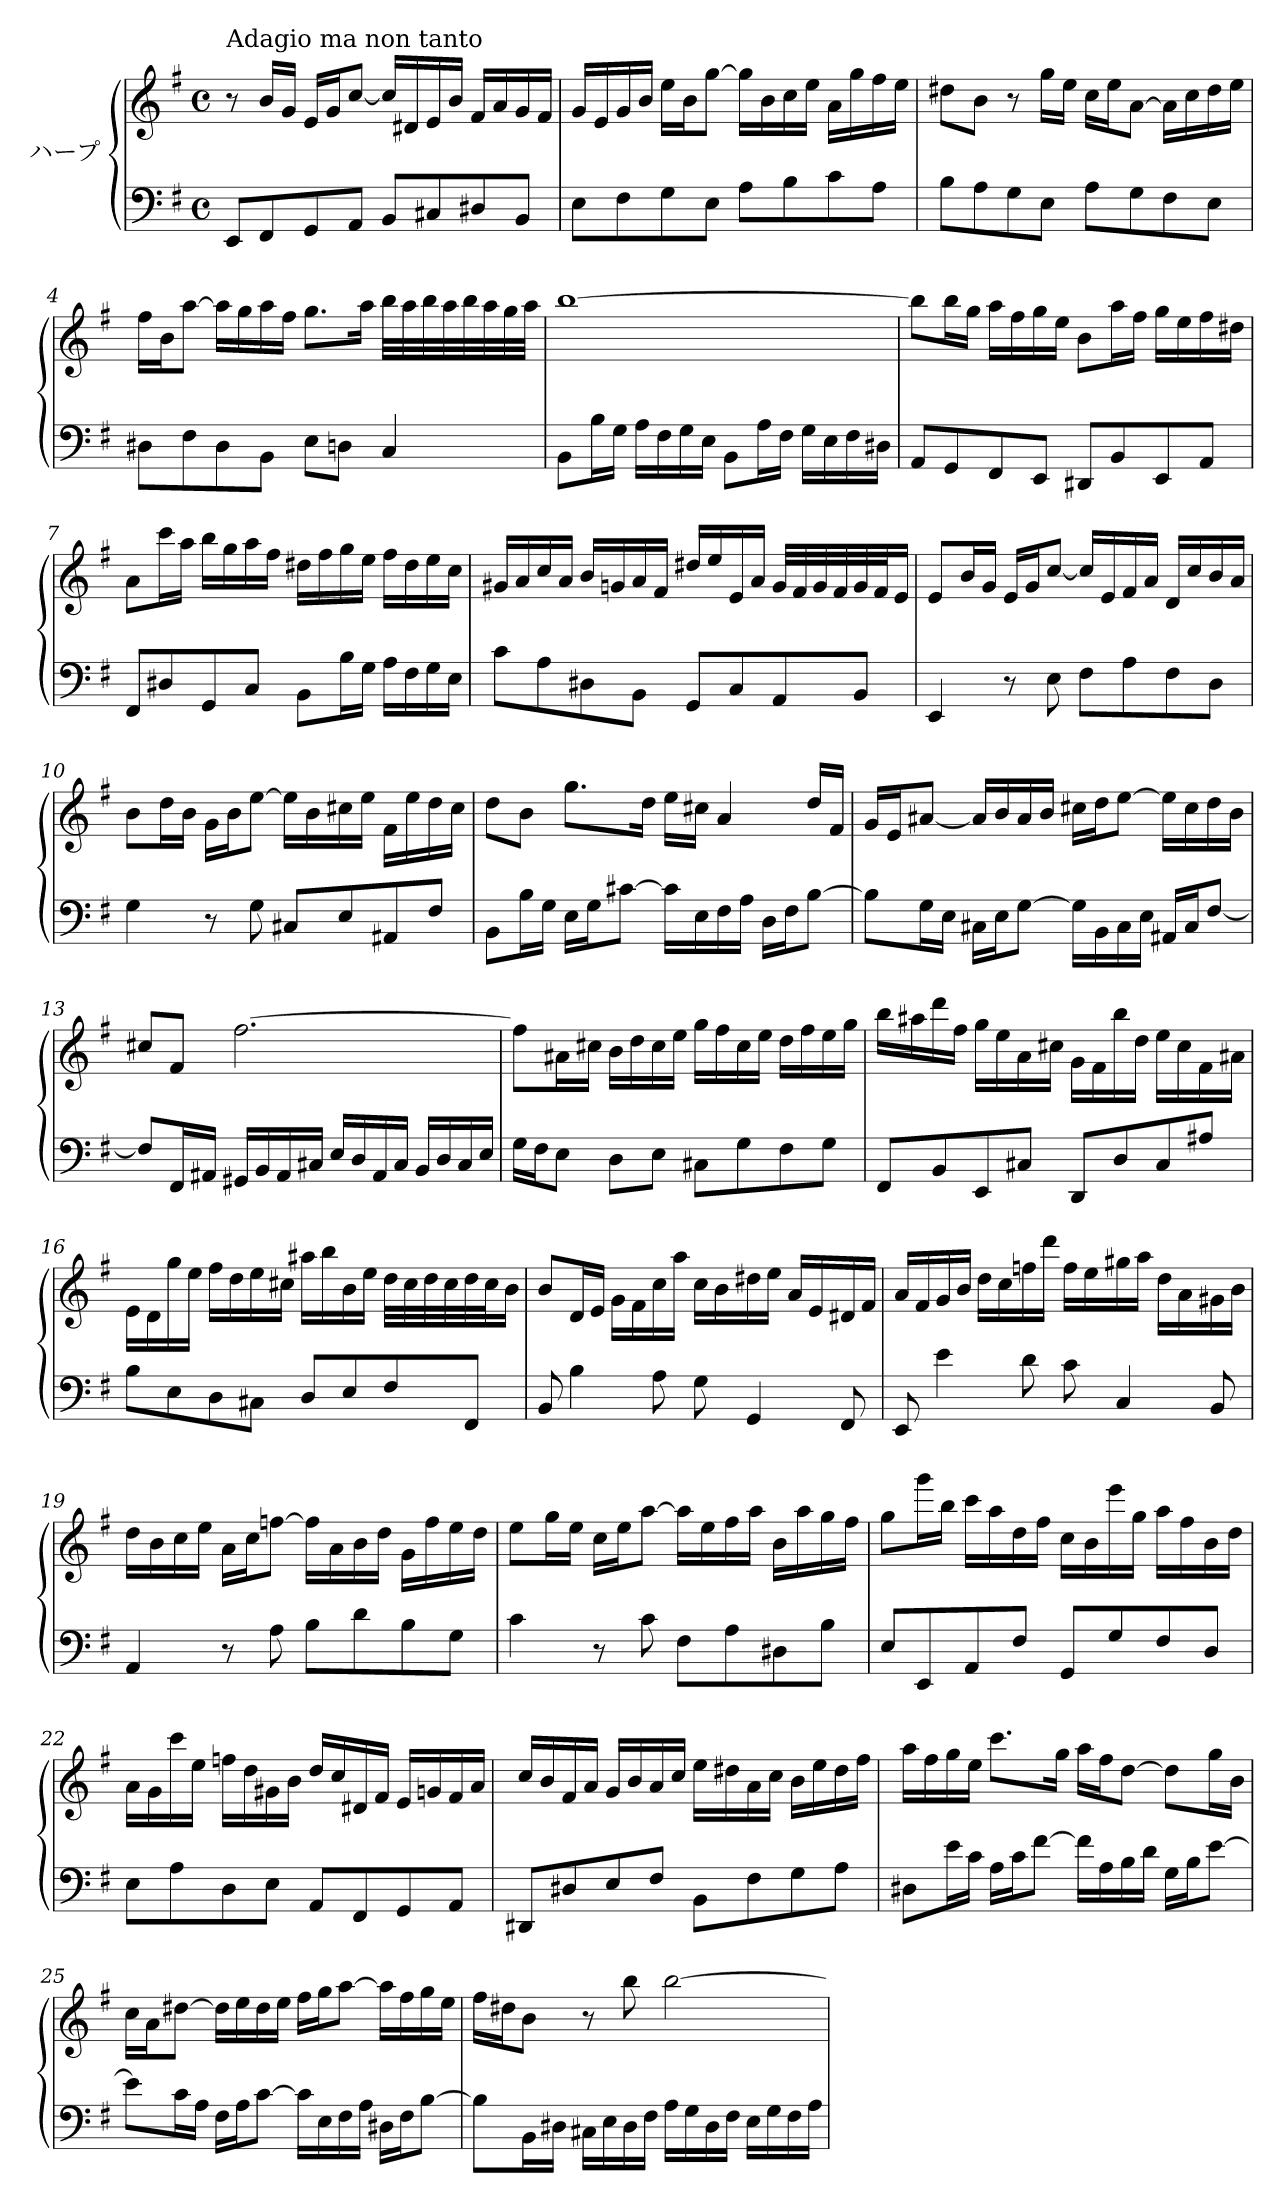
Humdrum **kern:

**kern	**kern
*part1	*part1
*staff2	*staff1
*I"ハープ	*
*clefF4	*clefG2
*k[f#]	*k[f#]
*M4/4	*M4/4
*met(c)	*met(c)
*MM60	*MM60
=1	=1
!	!LO:TX:a:t=Adagio ma non tanto
8EE/L	8r
8FF#/	16b/LL
.	16g/JJ
8GG/	16e/LL
.	16g/J
8AA/J	[8cc/J
8BB/L	16cc/LL]
.	16d#X/
8C#X/	16e/
.	16b/JJ
8D#X/	16f#/LL
.	16a/
8BB/J	16g/
.	16f#/JJ
=2	=2
8E\L	16g/LL
.	16e/
8F#\	16g/
.	16b/JJ
8G\	16ee\LL
.	16b\J
8E\J	[8gg\J
8A\L	16gg\LL]
.	16b\
8B\	16cc\
.	16ee\JJ
8c\	16a\LL
.	16gg\
8A\J	16ff#\
.	16ee\JJ
=3	=3
8B\L	8dd#X\L
8A\	8b\J
8G\	8r
8E\J	16gg\LL
.	16ee\JJ
8A\L	16cc\LL
.	16ee\J
8G\	[8a\J
8F#\	16a\LL]
.	16cc\
8E\J	16dd#\
.	16ee\JJ
!!LO:LB:g=z
=4	=4
8D#X\L	16ff#\LL
.	16b\J
8F#\	[8aa\J
8D#\	16aa\LL]
.	16gg\
8BB\J	16aa\
.	16ff#\JJ
8E\L	8.gg\L
8Dn\J	.
.	16aa\Jk
4C/	32bb\LLL
.	32aa\
.	32bb\
.	32aa\
.	32bb\
.	32aa\
.	32gg\
.	32aa\JJJ
=5	=5
8BB\L	[1bb
16B\L	.
16G\JJ	.
16A\LL	.
16F#\	.
16G\	.
16E\JJ	.
8BB\L	.
16A\L	.
16F#\JJ	.
16G\LL	.
16E\	.
16F#\	.
16D#X\JJ	.
!!LO:LB:g=z
=6	=6
8AA/L	8bb\L]
8GG/	16bb\L
.	16gg\JJ
8FF#/	16aa\LL
.	16ff#\
8EE/J	16gg\
.	16ee\JJ
8DD#X/L	8b\L
8BB/	16aa\L
.	16ff#\JJ
8EE/	16gg\LL
.	16ee\
8AA/J	16ff#\
.	16dd#X\JJ
=7	=7
8FF#/L	8a\L
8D#X/	16ccc\L
.	16aa\JJ
8GG/	16bb\LL
.	16gg\
8C/J	16aa\
.	16ff#\JJ
8BB\L	16dd#X\LL
.	16ff#\
16B\L	16gg\
16G\JJ	16ee\JJ
16A\LL	16ff#\LL
16F#\	16dd#\
16G\	16ee\
16E\JJ	16cc\JJ
!!LO:LB:g=z
=8	=8
8c\L	16g#X/LL
.	16a/
8A\	16cc/
.	16a/JJ
8D#X\	16b/LL
.	16gn/
8BB\J	16a/
.	16f#/JJ
8GG/L	16dd#X/LL
.	16ee/
8C/	16e/
.	16a/JJ
8AA/	32g/LLL
.	32f#/
.	32g/
.	32f#/
8BB/J	32g/
.	32f#/J
.	16e/JJ
=9	=9
4EE/	8e/L
.	16b/L
.	16g/JJ
8r	16e/LL
.	16g/J
8E\	[8cc/J
8F#\L	16cc/LL]
.	16e/
8A\	16f#/
.	16a/JJ
8F#\	16d/LL
.	16cc/
8D\J	16b/
.	16a/JJ
!!LO:LB:g=z
=10	=10
4G\	8b\L
.	16dd\L
.	16b\JJ
8r	16g\LL
.	16b\J
8G\	[8ee\J
8C#X/L	16ee\LL]
.	16b\
8E/	16cc#X\
.	16ee\JJ
8AA#X/	16f#\LL
.	16ee\
8F#/J	16dd\
.	16cc#\JJ
=11	=11
8BB\L	8dd\L
16B\L	8b\J
16G\JJ	.
16E\LL	8.gg\L
16G\J	.
[8c#X\J	.
.	16dd\Jk
16c#\LL]	16ee\LL
16E\	16cc#X\JJ
16F#\	4a/
16A\JJ	.
16D\LL	.
16F#\J	.
[8B\J	16dd/LL
.	16f#/JJ
!!LO:PB:g=z
=12	=12
8B\L]	16g/LL
.	16e/J
16G\L	[8a#X/J
16E\JJ	.
16C#X\LL	16a#/LL]
16E\J	16b/
[8G\J	16a#/
.	16b/JJ
16G\LL]	16cc#X\LL
16BB\	16dd\J
16C#\	[8ee\J
16E\JJ	.
16AA#X/LL	16ee\LL]
16C#/J	16cc#\
[8F#/J	16dd\
.	16b\JJ
=13	=13
8F#/L]	8cc#X/L
16FF#/L	8f#/J
16AA#X/JJ	.
16GG#X/LL	[2.ff#\
16BB/	.
16AA#/	.
16C#X/JJ	.
16E/LL	.
16D/	.
16AA#/	.
16C#/JJ	.
16BB/LL	.
16D/	.
16C#/	.
16E/JJ	.
!!LO:LB:g=z
=14	=14
16G\LL	8ff#\L]
16F#\J	.
8E\J	16a#X\L
.	16cc#X\JJ
8D\L	16b\LL
.	16dd\
8E\J	16cc#\
.	16ee\JJ
8C#X\L	16gg\LL
.	16ff#\
8G\	16cc#\
.	16ee\JJ
8F#\	16dd\LL
.	16ff#\
8G\J	16ee\
.	16gg\JJ
=15	=15
8FF#/L	16bb\LL
.	16aa#X\
8BB/	16ddd\
.	16ff#\JJ
8EE/	16gg\LL
.	16ee\
8C#X/J	16a\
.	16cc#X\JJ
8DD/L	16g\LL
.	16f#\
8D/	16bb\
.	16dd\JJ
8C#/	16ee\LL
.	16cc#\
8A#X/J	16f#\
.	16a#X\JJ
!!LO:LB:g=z
=16	=16
8B\L	16e\LL
.	16d\
8E\	16gg\
.	16ee\JJ
8D\	16ff#\LL
.	16dd\
8C#X\J	16ee\
.	16cc#X\JJ
8D/L	16aa#X\LL
.	16bb\
8E/	16b\
.	16ee\JJ
8F#/	32dd\LLL
.	32cc#\
.	32dd\
.	32cc#\
8FF#/J	32dd\
.	32cc#\J
.	16b\JJ
=17	=17
8BB/	8b/L
4B\	16d/L
.	16e/JJ
.	16g\LL
.	16f#\
8A\	16cc\
.	16aa\JJ
8G\	16cc\LL
.	16b\
4GG/	16dd#X\
.	16ee\JJ
.	16a/LL
.	16e/
8FF#/	16d#X/
.	16f#/JJ
!!LO:LB:g=z
=18	=18
8EE/	16a/LL
.	16f#/
4e\	16g/
.	16b/JJ
.	16dd\LL
.	16cc\
8d\	16ffn\
.	16ddd\JJ
8c\	16ff\LL
.	16ee\
4C/	16gg#X\
.	16aa\JJ
.	16dd\LL
.	16a\
8BB/	16g#X\
.	16b\JJ
=19	=19
4AA/	16dd\LL
.	16b\
.	16cc\
.	16ee\JJ
8r	16a\LL
.	16cc\J
8A\	[8ffn\J
8B\L	16ff\LL]
.	16a\
8d\	16b\
.	16dd\JJ
8B\	16g\LL
.	16ff\
8G\J	16ee\
.	16dd\JJ
!!LO:LB:g=z
=20	=20
4c\	8ee\L
.	16gg\L
.	16ee\JJ
8r	16cc\LL
.	16ee\J
8c\	[8aa\J
8F#\L	16aa\LL]
.	16ee\
8A\	16ff#\
.	16aa\JJ
8D#X\	16b\LL
.	16aa\
8B\J	16gg\
.	16ff#\JJ
=21	=21
8E/L	8gg\L
8EE/	16ggg\L
.	16bb\JJ
8AA/	16ccc\LL
.	16aa\
8F#/J	16dd\
.	16ff#\JJ
8GG/L	16cc\LL
.	16b\
8G/	16eee\
.	16gg\JJ
8F#/	16aa\LL
.	16ff#\
8D/J	16b\
.	16dd\JJ
!!LO:LB:g=z
=22	=22
8E\L	16a\LL
.	16g\
8A\	16ccc\
.	16ee\JJ
8D\	16ffn\LL
.	16dd\
8E\J	16g#X\
.	16b\JJ
8AA/L	16dd/LL
.	16cc/
8FF#/	16d#X/
.	16f#/JJ
8GG/	16e/LL
.	16gn/
8AA/J	16f#/
.	16a/JJ
=23	=23
8DD#X/L	16cc/LL
.	16b/
8D#X/	16f#/
.	16a/JJ
8E/	16g/LL
.	16b/
8F#/J	16a/
.	16cc/JJ
8BB\L	16ee\LL
.	16dd#X\
8F#\	16a\
.	16cc\JJ
8G\	16b\LL
.	16ee\
8A\J	16dd#\
.	16ff#\JJ
!!LO:PB:g=z
=24	=24
8D#X\L	16aa\LL
.	16ff#\
16e\L	16gg\
16c\JJ	16ee\JJ
16A\LL	8.ccc\L
16c\J	.
[8f#\J	.
.	16gg\Jk
16f#\LL]	16aa\LL
16A\	16ff#\J
16B\	[8dd\J
16d\JJ	.
16G\LL	8dd\L]
16B\J	.
[8e\J	16gg\L
.	16b\JJ
=25	=25
8e\L]	16cc\LL
.	16a\J
16c\L	[8dd#X\J
16A\JJ	.
16F#\LL	16dd#\LL]
16A\J	16ee\
[8c\J	16dd#\
.	16ee\JJ
16c\LL]	16ff#\LL
16E\	16gg\J
16F#\	[8aa\J
16A\JJ	.
16D#X\LL	16aa\LL]
16F#\J	16ff#\
[8B\J	16gg\
.	16ee\JJ
!!LO:LB:g=z
=26	=26
8B\L]	16ff#\LL
.	16dd#X\J
16BB\L	8b\J
16D#X\JJ	.
16C#X\LL	8r
16E\	.
16D#\	8bb\
16F#\JJ	.
16A\LL	[2bb\
16G\	.
16D#\	.
16F#\JJ	.
16E\LL	.
16G\	.
16F#\	.
16A\JJ	.
=	=
*-	*-
